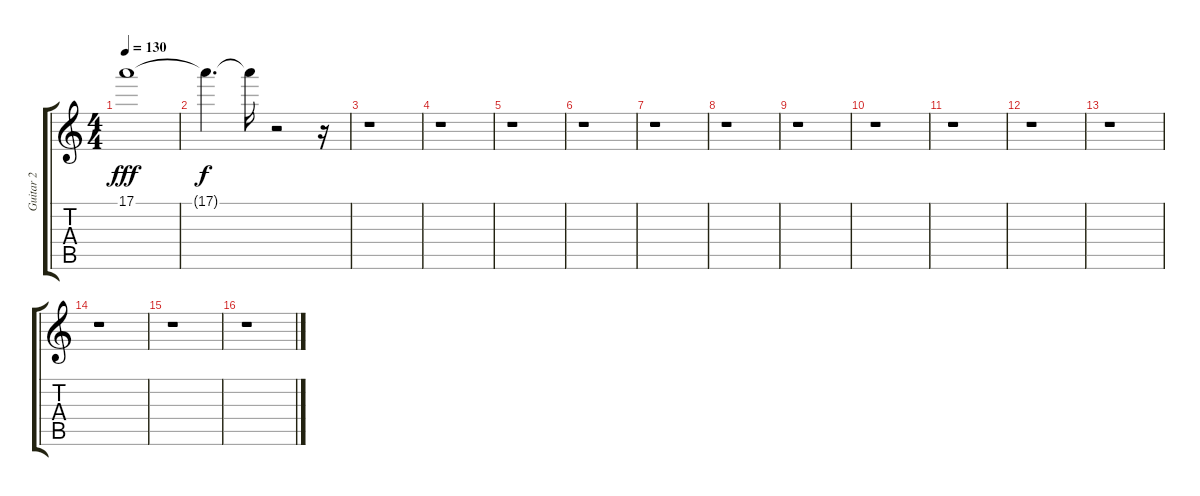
\track ("Guitar 2" "Guitar 2") {instrument distortionguitar}
\staff {score tabs}
\tuning (E4 B3 G3 D3 A2 E2) {hide}
\ts (4 4)
\tempo 130
\clef g2
\ks c
17.1.1{dy fff} |
17.1{t}.4{d dy f} 17.1{t}.16 r.2 r.16 |
r.1 |
r.1 |
r.1 |
r.1 |
r.1 |
r.1 |
r.1 |
r.1 |
r.1 |
r.1 |
r.1 |
r.1 |
r.1 |
r.1
